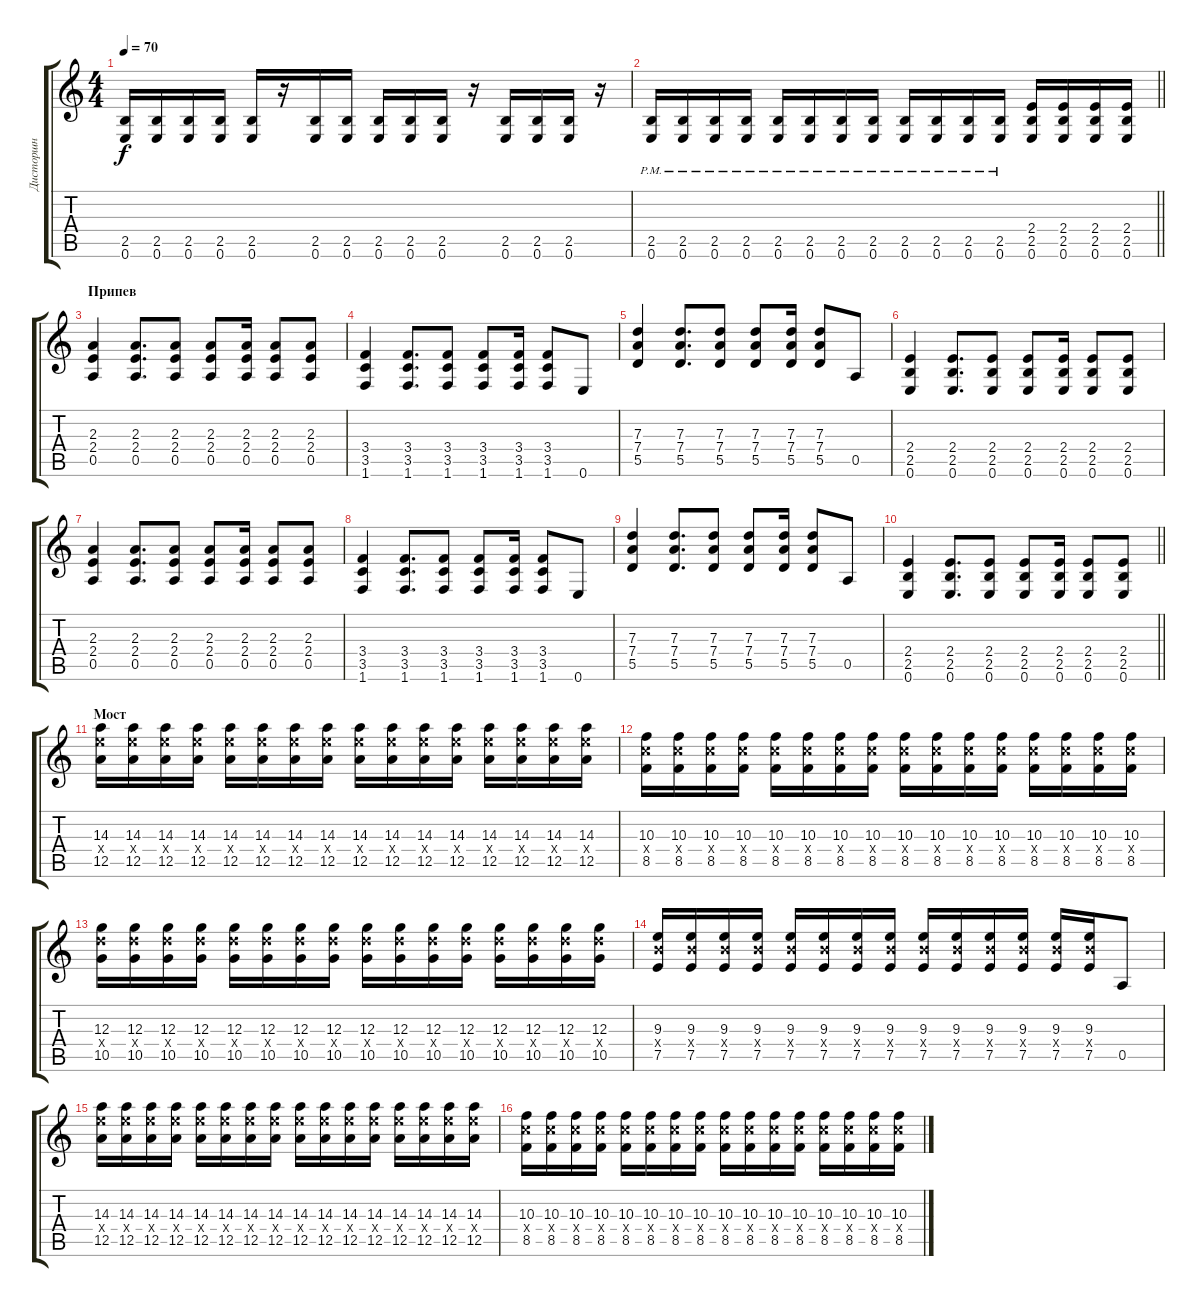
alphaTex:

\track ("Дисторшн" "Дисторшн") {instrument distortionguitar}
\staff {score tabs}
\tuning (E4 B3 G3 D3 A2 E2) {hide}
\ts (4 4)
\tempo 70
\clef g2
\ks c
(2.5 0.6).16{dy f} (2.5 0.6).16 (2.5 0.6).16 (2.5 0.6).16 (2.5 0.6).16 r.16 (2.5 0.6).16 (2.5 0.6).16 (2.5 0.6).16 (2.5 0.6).16 (2.5 0.6).16 r.16 (2.5 0.6).16 (2.5 0.6).16 (2.5 0.6).16 r.16 |
\barLineRight lightlight
(2.5{pm} 0.6{pm}).16 (2.5{pm} 0.6{pm}).16 (2.5{pm} 0.6{pm}).16 (2.5{pm} 0.6{pm}).16 (2.5{pm} 0.6{pm}).16 (2.5{pm} 0.6{pm}).16 (2.5{pm} 0.6{pm}).16 (2.5{pm} 0.6{pm}).16 (2.5{pm} 0.6{pm}).16 (2.5{pm} 0.6{pm}).16 (2.5{pm} 0.6{pm}).16 (2.5{pm} 0.6{pm}).16 (2.4 2.5 0.6).16 (2.4 2.5 0.6).16 (2.4 2.5 0.6).16 (2.4 2.5 0.6).16 |
\section ("" "Припев")
(2.3 2.4 0.5).4 (2.3 2.4 0.5).8{d} (2.3 2.4 0.5).8 (2.3 2.4 0.5).8 (2.3 2.4 0.5).16 (2.3 2.4 0.5).8 (2.3 2.4 0.5).8 |
(3.4 3.5 1.6).4 (3.4 3.5 1.6).8{d} (3.4 3.5 1.6).8 (3.4 3.5 1.6).8 (3.4 3.5 1.6).16 (3.4 3.5 1.6).8 0.6.8 |
(7.3 7.4 5.5).4 (7.3 7.4 5.5).8{d} (7.3 7.4 5.5).8 (7.3 7.4 5.5).8 (7.3 7.4 5.5).16 (7.3 7.4 5.5).8 0.5.8 |
(2.4 2.5 0.6).4 (2.4 2.5 0.6).8{d} (2.4 2.5 0.6).8 (2.4 2.5 0.6).8 (2.4 2.5 0.6).16 (2.4 2.5 0.6).8 (2.4 2.5 0.6).8 |
(2.3 2.4 0.5).4 (2.3 2.4 0.5).8{d} (2.3 2.4 0.5).8 (2.3 2.4 0.5).8 (2.3 2.4 0.5).16 (2.3 2.4 0.5).8 (2.3 2.4 0.5).8 |
(3.4 3.5 1.6).4 (3.4 3.5 1.6).8{d} (3.4 3.5 1.6).8 (3.4 3.5 1.6).8 (3.4 3.5 1.6).16 (3.4 3.5 1.6).8 0.6.8 |
(7.3 7.4 5.5).4 (7.3 7.4 5.5).8{d} (7.3 7.4 5.5).8 (7.3 7.4 5.5).8 (7.3 7.4 5.5).16 (7.3 7.4 5.5).8 0.5.8 |
\barLineRight lightlight
(2.4 2.5 0.6).4 (2.4 2.5 0.6).8{d} (2.4 2.5 0.6).8 (2.4 2.5 0.6).8 (2.4 2.5 0.6).16 (2.4 2.5 0.6).8 (2.4 2.5 0.6).8 |
\section ("" "Мост")
(14.3 14.4{x} 12.5).16 (14.3 14.4{x} 12.5).16 (14.3 14.4{x} 12.5).16 (14.3 14.4{x} 12.5).16 (14.3 14.4{x} 12.5).16 (14.3 14.4{x} 12.5).16 (14.3 14.4{x} 12.5).16 (14.3 14.4{x} 12.5).16 (14.3 14.4{x} 12.5).16 (14.3 14.4{x} 12.5).16 (14.3 14.4{x} 12.5).16 (14.3 14.4{x} 12.5).16 (14.3 14.4{x} 12.5).16 (14.3 14.4{x} 12.5).16 (14.3 14.4{x} 12.5).16 (14.3 14.4{x} 12.5).16 |
(10.3 10.4{x} 8.5).16 (10.3 10.4{x} 8.5).16 (10.3 10.4{x} 8.5).16 (10.3 10.4{x} 8.5).16 (10.3 10.4{x} 8.5).16 (10.3 10.4{x} 8.5).16 (10.3 10.4{x} 8.5).16 (10.3 10.4{x} 8.5).16 (10.3 10.4{x} 8.5).16 (10.3 10.4{x} 8.5).16 (10.3 10.4{x} 8.5).16 (10.3 10.4{x} 8.5).16 (10.3 10.4{x} 8.5).16 (10.3 10.4{x} 8.5).16 (10.3 10.4{x} 8.5).16 (10.3 10.4{x} 8.5).16 |
(12.3 12.4{x} 10.5).16 (12.3 12.4{x} 10.5).16 (12.3 12.4{x} 10.5).16 (12.3 12.4{x} 10.5).16 (12.3 12.4{x} 10.5).16 (12.3 12.4{x} 10.5).16 (12.3 12.4{x} 10.5).16 (12.3 12.4{x} 10.5).16 (12.3 12.4{x} 10.5).16 (12.3 12.4{x} 10.5).16 (12.3 12.4{x} 10.5).16 (12.3 12.4{x} 10.5).16 (12.3 12.4{x} 10.5).16 (12.3 12.4{x} 10.5).16 (12.3 12.4{x} 10.5).16 (12.3 12.4{x} 10.5).16 |
(9.3 9.4{x} 7.5).16 (9.3 9.4{x} 7.5).16 (9.3 9.4{x} 7.5).16 (9.3 9.4{x} 7.5).16 (9.3 9.4{x} 7.5).16 (9.3 9.4{x} 7.5).16 (9.3 9.4{x} 7.5).16 (9.3 9.4{x} 7.5).16 (9.3 9.4{x} 7.5).16 (9.3 9.4{x} 7.5).16 (9.3 9.4{x} 7.5).16 (9.3 9.4{x} 7.5).16 (9.3 9.4{x} 7.5).16 (9.3 9.4{x} 7.5).16 0.5.8 |
(14.3 14.4{x} 12.5).16 (14.3 14.4{x} 12.5).16 (14.3 14.4{x} 12.5).16 (14.3 14.4{x} 12.5).16 (14.3 14.4{x} 12.5).16 (14.3 14.4{x} 12.5).16 (14.3 14.4{x} 12.5).16 (14.3 14.4{x} 12.5).16 (14.3 14.4{x} 12.5).16 (14.3 14.4{x} 12.5).16 (14.3 14.4{x} 12.5).16 (14.3 14.4{x} 12.5).16 (14.3 14.4{x} 12.5).16 (14.3 14.4{x} 12.5).16 (14.3 14.4{x} 12.5).16 (14.3 14.4{x} 12.5).16 |
(10.3 10.4{x} 8.5).16 (10.3 10.4{x} 8.5).16 (10.3 10.4{x} 8.5).16 (10.3 10.4{x} 8.5).16 (10.3 10.4{x} 8.5).16 (10.3 10.4{x} 8.5).16 (10.3 10.4{x} 8.5).16 (10.3 10.4{x} 8.5).16 (10.3 10.4{x} 8.5).16 (10.3 10.4{x} 8.5).16 (10.3 10.4{x} 8.5).16 (10.3 10.4{x} 8.5).16 (10.3 10.4{x} 8.5).16 (10.3 10.4{x} 8.5).16 (10.3 10.4{x} 8.5).16 (10.3 10.4{x} 8.5).16
